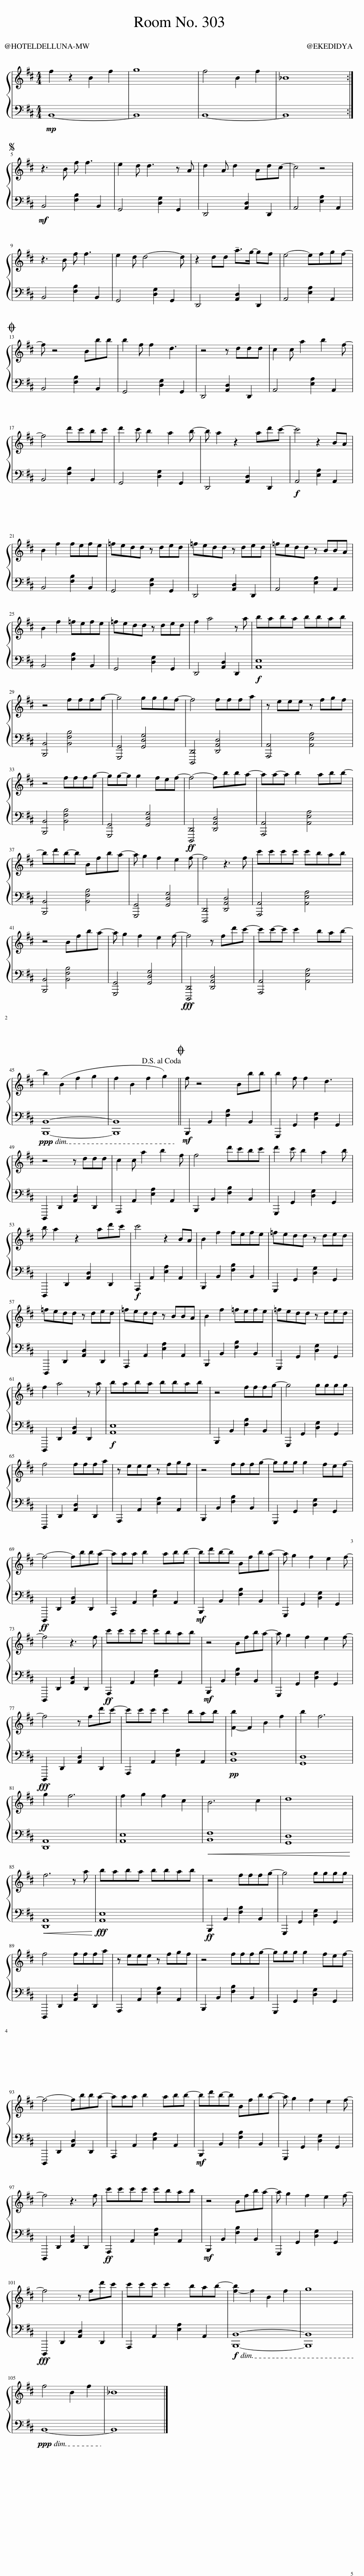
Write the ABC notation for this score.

X:1
%%score { 1 | 2 }
L:1/8
M:4/4
I:linebreak $
K:D
V:1 treble
V:2 bass
V:1
 f2 z2 B2 f2 | g8 | f4 B2 f2 | _B8 :|$S z3 B f f3 | %5
 e2 d d3 z A | d2 A d2 Adc- | c4 z4 |$ z3 B f f3 | e2 d d4- d | %10
 z2 dd !tenuto!a>g- gf | e4- efgf- |$O f z4 Bbb | b2 f f2 d3 | z4 z ddd | %15
 c2 c a2 b2 f- |$ f4 d'c'bc' | d'2 c' b2 a2 b- | b a2 z2 ad'c'- | c'4 z2 BA |$ %20
 B2 f2 fefe | =fedd z ded | =fedd z ded | =fedd z BBA |$ B2 f2 =fefe | %25
 =fedd z ded | f2 a4 z a | baba bbab |$ z4 fffg- | g4 gggf- | %30
 f4 fffa | z eee z fgf |$ z4 fffg- | gg-g g2 fef- | f4- fbba- | %35
 aa-a b2 abb- |$ bd'b-b Bfba- | a g2 f2 e2 f- | f4 z3 f | c'c'c'c' c'bab |$ %40
 z4 Bfba- | a g2 f2 e2 f- | f4 z fd'c'- | c'c'-c' c'2 bab- |$ b2 B2 f2 g2 | %45
 (f2 B2 f2 g2)!D.S.! ||O f z4 Bbb | b2 f f2 d3 |$ z4 z ddd | c2 c a2 b2 f | %50
 f4 d'c'bc' | d'2 c' b2 a2 b |$ b a2 z2 ad'c' | c'4 z2 BA | B2 f2 fefe | %55
 =fedd z ded |$ =fedd z ded | =fedd z BBA | B2 f2 =fefe | =fedd z ded |$ %60
 f2 a4 z a | baba bbab | z4 fffg- | g4 gggg |$ f4 fffa | %65
 z eee z fgf | z4 fffg- | ggg g2 fef- |$ f4- fbba- | aaa b2 abb- | %70
 bd'b-b Bfba- | a g2 f2 e2 f- |$ f4 z3 f | c'c'c'c' c'bab | z4 Bfba- | %75
 a g2 f2 e2 f- |$ f4 z fd'c'- | c'c'c' c'2 bab | [F-b]2 F2 B2 f2 | b2 f6 |$ %80
 g2 f6 | f2 g2 f2 c2 | B6 c2 | d8 |$ f6 z a | %85
 baba bbab | z4 fffg- | g4 gggg |$ f4 fffa | z eee z fgf | %90
 z4 fffg- | ggg g2 fef- |$ f4- fbba- | aaa b2 abb- | bd'b-b Bfba- | %95
 a g2 f2 e2 f- |$ f4 z3 f | c'c'c'c' c'bab | z4 Bfba- | a g2 f2 e2 f- |$ %100
 f4 z fd'c' | c'c'c' c'2 bab- | [f-b]2 f2 B2 f2 | g8 |$ f4 B2 f2 | %105
 _B8 |] %106
V:2
!mp! B,,8- | B,,8 | B,,8- | B,,8 :|$!mf! B,,4 [F,B,]2 B,,2 | %5
 G,,4 [D,G,]2 G,,2 | D,,4 [A,,D,]2 D,,2 | A,,4 [E,A,]2 A,,2 |$ B,,4 [F,B,]2 B,,2 | G,,4 [D,G,]2 G,,2 | %10
 D,,4 [A,,D,]2 D,,2 | A,,4 [E,A,]2 A,,2 |$ B,,4 [F,B,]2 B,,2 | G,,4 [D,G,]2 G,,2 | D,,4 [A,,D,]2 D,,2 | %15
 A,,4 [E,A,]2 A,,2 |$ B,,4 [F,B,]2 B,,2 | G,,4 [D,G,]2 G,,2 | D,,4 [A,,D,]2 D,,2 |!f! A,,4 [E,A,]2 A,,2 |$ %20
 B,,4 [F,B,]2 B,,2 | G,,4 [D,G,]2 G,,2 | D,,4 [A,,D,]2 D,,2 | A,,4 [E,A,]2 A,,2 |$ B,,4 [F,B,]2 B,,2 | %25
 G,,4 [D,G,]2 G,,2 | D,,4 [A,,D,]2 D,,2 |!f! [A,,E,]8 |$ [B,,,B,,]4 [B,,F,B,]4 | [G,,,G,,]4 [G,,D,G,]4 | %30
 [D,,,D,,]4 [D,,A,,D,]4 | [A,,,A,,]4 [A,,E,A,]4 |$ [B,,,B,,]4 [B,,F,B,]4 | [G,,,G,,]4 [G,,D,G,]4 |!ff! [D,,,D,,]4 [D,,A,,D,]4 | %35
 [A,,,A,,]4 [A,,E,A,]4 |$ [B,,,B,,]4 [B,,F,B,]4 | [G,,,G,,]4 [G,,D,G,]4 | [D,,,D,,]4 [D,,A,,D,]4 | [A,,,A,,]4 [A,,E,A,]4 |$ %40
 [B,,,B,,]4 [B,,F,B,]4 | [G,,,G,,]4 [G,,D,G,]4 |!fff! [D,,,D,,]4 [D,,A,,D,]4 | [A,,,A,,]4 [A,,E,A,]4 |$!ppp! [B,,,B,,]8- | %45
 [B,,,B,,]8 ||!mf! B,,,2 B,,2 [F,B,]2 B,,2 | G,,,2 G,,2 [D,G,]2 G,,2 |$ D,,,2 D,,2 [A,,D,]2 D,,2 | A,,,2 A,,2 [E,A,]2 A,,2 | %50
 B,,,2 B,,2 [F,B,]2 B,,2 | G,,,2 G,,2 [D,G,]2 G,,2 |$ D,,,2 D,,2 [A,,D,]2 D,,2 |!f! A,,,2 A,,2 [E,A,]2 A,,2 | B,,,2 B,,2 [F,B,]2 B,,2 | %55
 G,,,2 G,,2 [D,G,]2 G,,2 |$ D,,,2 D,,2 [A,,D,]2 D,,2 | A,,,2 A,,2 [E,A,]2 A,,2 | B,,,2 B,,2 [F,B,]2 B,,2 | G,,,2 G,,2 [D,G,]2 G,,2 |$ %60
 D,,,2 D,,2 [A,,D,]2 D,,2 |!f! [A,,E,]8 | B,,,2 B,,2 [F,B,]2 B,,2 | G,,,2 G,,2 [D,G,]2 G,,2 |$ D,,,2 D,,2 [A,,D,]2 D,,2 | %65
 A,,,2 A,,2 [E,A,]2 A,,2 | B,,,2 B,,2 [F,B,]2 B,,2 | G,,,2 G,,2 [D,G,]2 G,,2 |$!ff! D,,,2 D,,2 [A,,D,]2 D,,2 | A,,,2 A,,2 [E,A,]2 A,,2 | %70
!mf! B,,,2 B,,2 [F,B,]2 B,,2 | G,,,2 G,,2 [D,G,]2 G,,2 |$ D,,,2 D,,2 [A,,D,]2 D,,2 |!ff! A,,,2 A,,2 [E,A,]2 A,,2 |!mf! B,,,2 B,,2 [F,B,]2 B,,2 | %75
 G,,,2 G,,2 [D,G,]2 G,,2 |$!fff! D,,,2 D,,2 [A,,D,]2 D,,2 | A,,,2 A,,2 [E,A,]2 A,,2 |!pp! [B,,F,]8 | [G,,D,]8 |$ %80
 [D,,A,,]8 | [A,,E,]8 |!<(! [B,,F,]8!<)! | [G,,D,]8 |$!<(! [D,,A,,]8!<)! | %85
!fff! [A,,E,]8 |!ff! B,,,2 B,,2 [F,B,]2 B,,2 | G,,,2 G,,2 [D,G,]2 G,,2 |$ D,,,2 D,,2 [A,,D,]2 D,,2 | A,,,2 A,,2 [E,A,]2 A,,2 | %90
 B,,,2 B,,2 [F,B,]2 B,,2 | G,,,2 G,,2 [D,G,]2 G,,2 |$ D,,,2 D,,2 [A,,D,]2 D,,2 | A,,,2 A,,2 [E,A,]2 A,,2 |!mf! B,,,2 B,,2 [F,B,]2 B,,2 | %95
 G,,,2 G,,2 [D,G,]2 G,,2 |$ D,,,2 D,,2 [A,,D,]2 D,,2 |!ff! A,,,2 A,,2 [E,A,]2 A,,2 |!mf! B,,,2 B,,2 [F,B,]2 B,,2 | G,,,2 G,,2 [D,G,]2 G,,2 |$ %100
!fff! D,,,2 D,,2 [A,,D,]2 D,,2 | A,,,2 A,,2 [E,A,]2 A,,2 |!f! [B,,,B,,]8- | [B,,,B,,]8 |$!ppp! B,,8- | %105
 B,,8 |] %106
